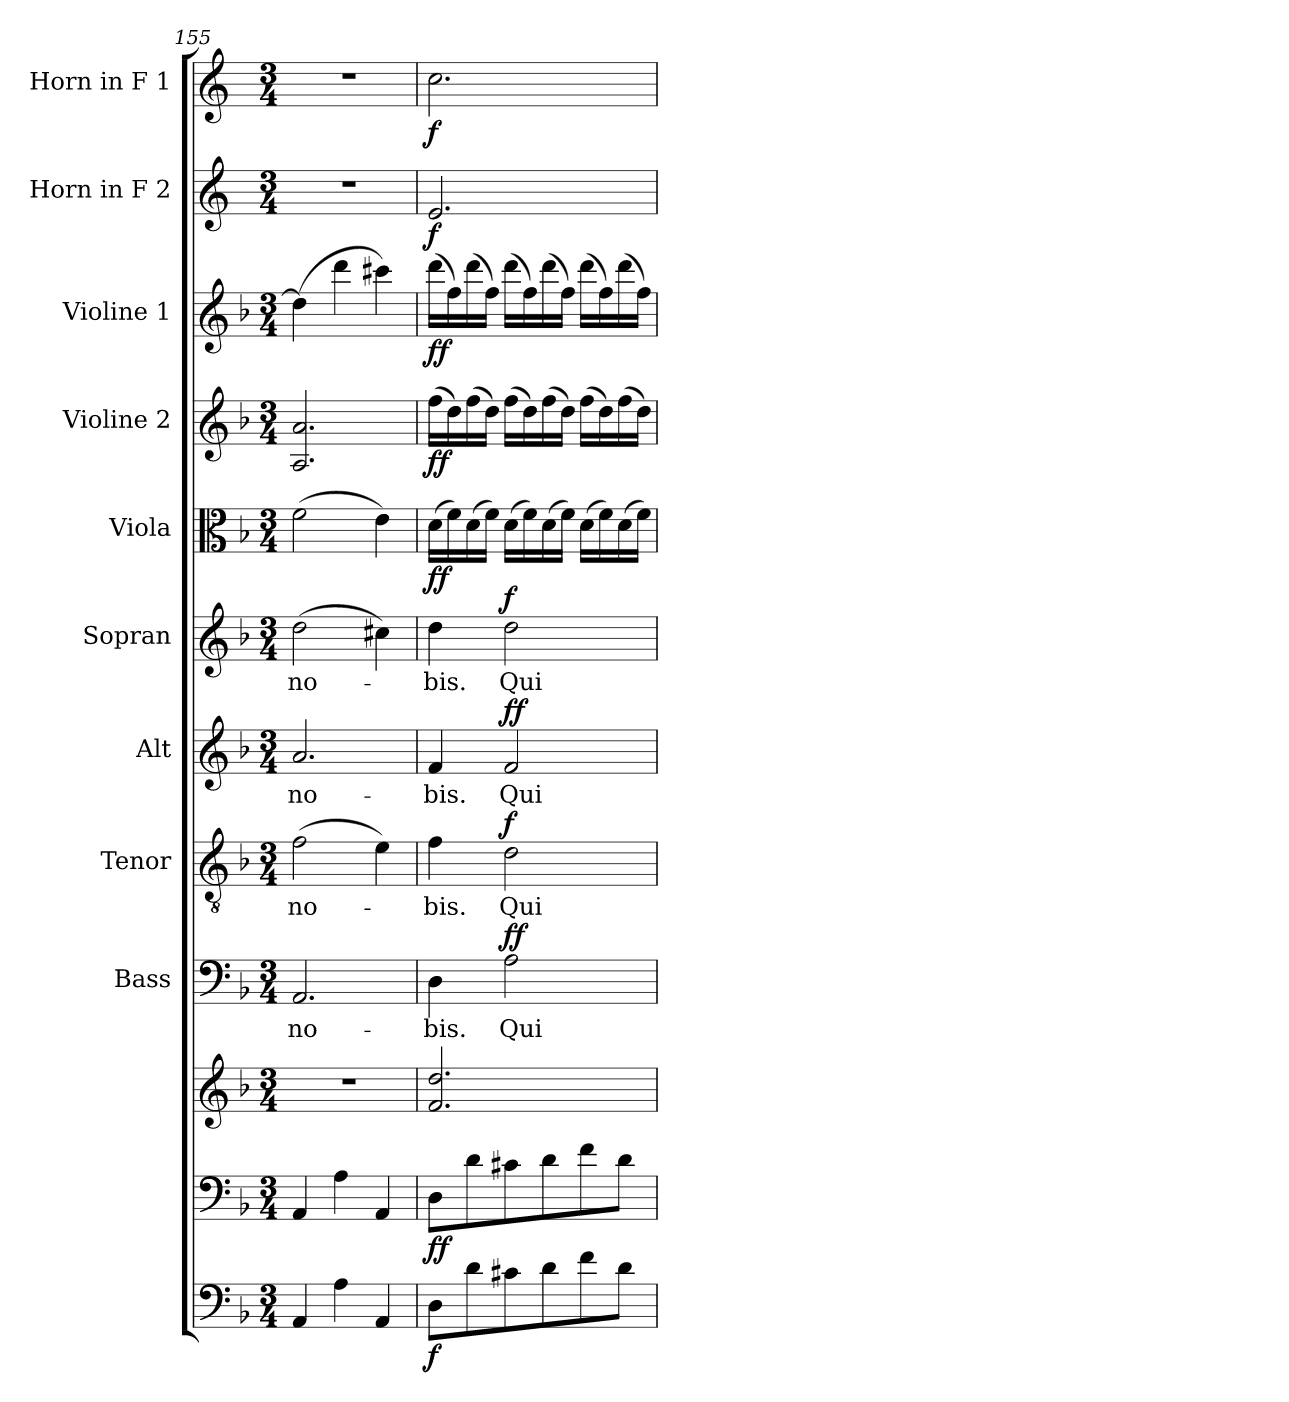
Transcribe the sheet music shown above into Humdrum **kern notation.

**kern	**dynam	**kern	**kern	**dynam	**kern	**text	**dynam	**kern	**text	**dynam	**kern	**text	**dynam	**kern	**text	**dynam	**kern	**dynam	**kern	**dynam	**kern	**dynam	**kern	**dynam	**kern	**dynam
*part11	*part11	*part10	*part10	*part10	*part9	*part9	*part9	*part8	*part8	*part8	*part7	*part7	*part7	*part6	*part6	*part6	*part5	*part5	*part4	*part4	*part3	*part3	*part2	*part2	*part1	*part1
*staff12	*staff12	*staff11	*staff10	*staff10/11	*staff9	*staff9	*staff9	*staff8	*staff8	*staff8	*staff7	*staff7	*staff7	*staff6	*staff6	*staff6	*staff5	*staff5	*staff4	*staff4	*staff3	*staff3	*staff2	*staff2	*staff1	*staff1
*	*	*	*	*	*I"Bass	*	*	*I"Tenor	*	*	*I"Alt	*	*	*I"Sopran	*	*	*I"Viola	*	*I"Violine 2	*	*I"Violine 1	*	*I"Horn in F 2	*	*I"Horn in F 1	*
*	*	*	*	*	*I'B.	*	*	*I'T.	*	*	*I'A.	*	*	*I'S.	*	*	*I'Vla.	*	*I'Vl. 2	*	*I'Vl. 1	*	*	*	*	*
*clefF4	*	*clefF4	*clefG2	*	*clefF4	*	*	*clefGv2	*	*	*clefG2	*	*	*clefG2	*	*	*clefC3	*	*clefG2	*	*clefG2	*	*clefG2	*	*clefG2	*
*ITrd7c12	*	*	*	*	*	*	*	*	*	*	*	*	*	*	*	*	*	*	*	*	*	*	*ITrd4c7	*	*ITrd4c7	*
*k[b-]	*	*k[b-]	*k[b-]	*	*k[b-]	*	*	*k[b-]	*	*	*k[b-]	*	*	*k[b-]	*	*	*k[b-]	*	*k[b-]	*	*k[b-]	*	*k[b-]	*	*k[b-]	*
*F:	*	*F:	*F:	*	*F:	*	*	*F:	*	*	*F:	*	*	*F:	*	*	*F:	*	*F:	*	*F:	*	*F:	*	*F:	*
*M3/4	*	*M3/4	*M3/4	*	*M3/4	*	*	*M3/4	*	*	*M3/4	*	*	*M3/4	*	*	*M3/4	*	*M3/4	*	*M3/4	*	*M3/4	*	*M3/4	*
=155	=155	=155	=155	=155	=155	=155	=155	=155	=155	=155	=155	=155	=155	=155	=155	=155	=155	=155	=155	=155	=155	=155	=155	=155	=155	=155
!	!	!	!	!	!	!LO:LY:b	!	!	!LO:LY:b	!	!	!LO:LY:b	!	!	!LO:LY:b	!	!	!	!	!	!	!	!	!	!	!
4AAA/	.	4AA/	2.r	.	2.AA/	no-	.	(>2f\	no-	.	2.a/	no-	.	(>2dd\	no-	.	(>2f\	.	2.A/ 2.a/	.	(>4dd\]	.	2.r	.	2.r	.
4AA\	.	4A\	.	.	.	.	.	.	.	.	.	.	.	.	.	.	.	.	.	.	4ddd\	.	.	.	.	.
4AAA/	.	4AA/	.	.	.	.	.	4e\)	.	.	.	.	.	4cc#X\)	.	.	4e\)	.	.	.	4ccc#X\)	.	.	.	.	.
=156	=156	=156	=156	=156	=156	=156	=156	=156	=156	=156	=156	=156	=156	=156	=156	=156	=156	=156	=156	=156	=156	=156	=156	=156	=156	=156
!	!LO:DY:b	!	!	!LO:DY:b=2	!	!LO:LY:b	!	!	!LO:LY:b	!	!	!LO:LY:b	!	!	!LO:LY:b	!	!	!	!	!	!	!	!	!	!	!
!	!	!	!	!LO:DY:n=1:b	!	!	!	!	!	!	!	!	!	!	!	!	!	!LO:DY:b	!	!LO:DY:b	!	!LO:DY:b	!	!LO:DY:b	!	!LO:DY:b
8DD\L	f	8D\L	2.f/ 2.dd/	f f	4D\	-bis.	.	4f\	-bis.	.	4f/	-bis.	.	4dd\	-bis.	.	(>16d\LL	ff	(>16ff\LL	ff	(>16ddd\LL	ff	2.A/	f	2.f\	f
.	.	.	.	.	.	.	.	.	.	.	.	.	.	.	.	.	16f\)	.	16dd\)	.	16ff\)	.	.	.	.	.
8D\	.	8d\	.	.	.	.	.	.	.	.	.	.	.	.	.	.	(>16d\	.	(>16ff\	.	(>16ddd\	.	.	.	.	.
.	.	.	.	.	.	.	.	.	.	.	.	.	.	.	.	.	16f\JJ)	.	16dd\JJ)	.	16ff\JJ)	.	.	.	.	.
!	!	!	!	!	!	!LO:LY:b	!LO:DY:a	!	!LO:LY:b	!LO:DY:a	!	!LO:LY:b	!LO:DY:a	!	!LO:LY:b	!LO:DY:a	!	!	!	!	!	!	!	!	!	!
8C#X\	.	8c#X\	.	.	2A\	Qui	ff	2d\	Qui	f	2f/	Qui	ff	2dd\	Qui	f	(>16d\LL	.	(>16ff\LL	.	(>16ddd\LL	.	.	.	.	.
.	.	.	.	.	.	.	.	.	.	.	.	.	.	.	.	.	16f\)	.	16dd\)	.	16ff\)	.	.	.	.	.
8D\	.	8d\	.	.	.	.	.	.	.	.	.	.	.	.	.	.	(>16d\	.	(>16ff\	.	(>16ddd\	.	.	.	.	.
.	.	.	.	.	.	.	.	.	.	.	.	.	.	.	.	.	16f\JJ)	.	16dd\JJ)	.	16ff\JJ)	.	.	.	.	.
8F\	.	8f\	.	.	.	.	.	.	.	.	.	.	.	.	.	.	(>16d\LL	.	(>16ff\LL	.	(>16ddd\LL	.	.	.	.	.
.	.	.	.	.	.	.	.	.	.	.	.	.	.	.	.	.	16f\)	.	16dd\)	.	16ff\)	.	.	.	.	.
8D\J	.	8d\J	.	.	.	.	.	.	.	.	.	.	.	.	.	.	(>16d\	.	(>16ff\	.	(>16ddd\	.	.	.	.	.
.	.	.	.	.	.	.	.	.	.	.	.	.	.	.	.	.	16f\JJ)	.	16dd\JJ)	.	16ff\JJ)	.	.	.	.	.
=	=	=	=	=	=	=	=	=	=	=	=	=	=	=	=	=	=	=	=	=	=	=	=	=	=	=
*-	*-	*-	*-	*-	*-	*-	*-	*-	*-	*-	*-	*-	*-	*-	*-	*-	*-	*-	*-	*-	*-	*-	*-	*-	*-	*-
